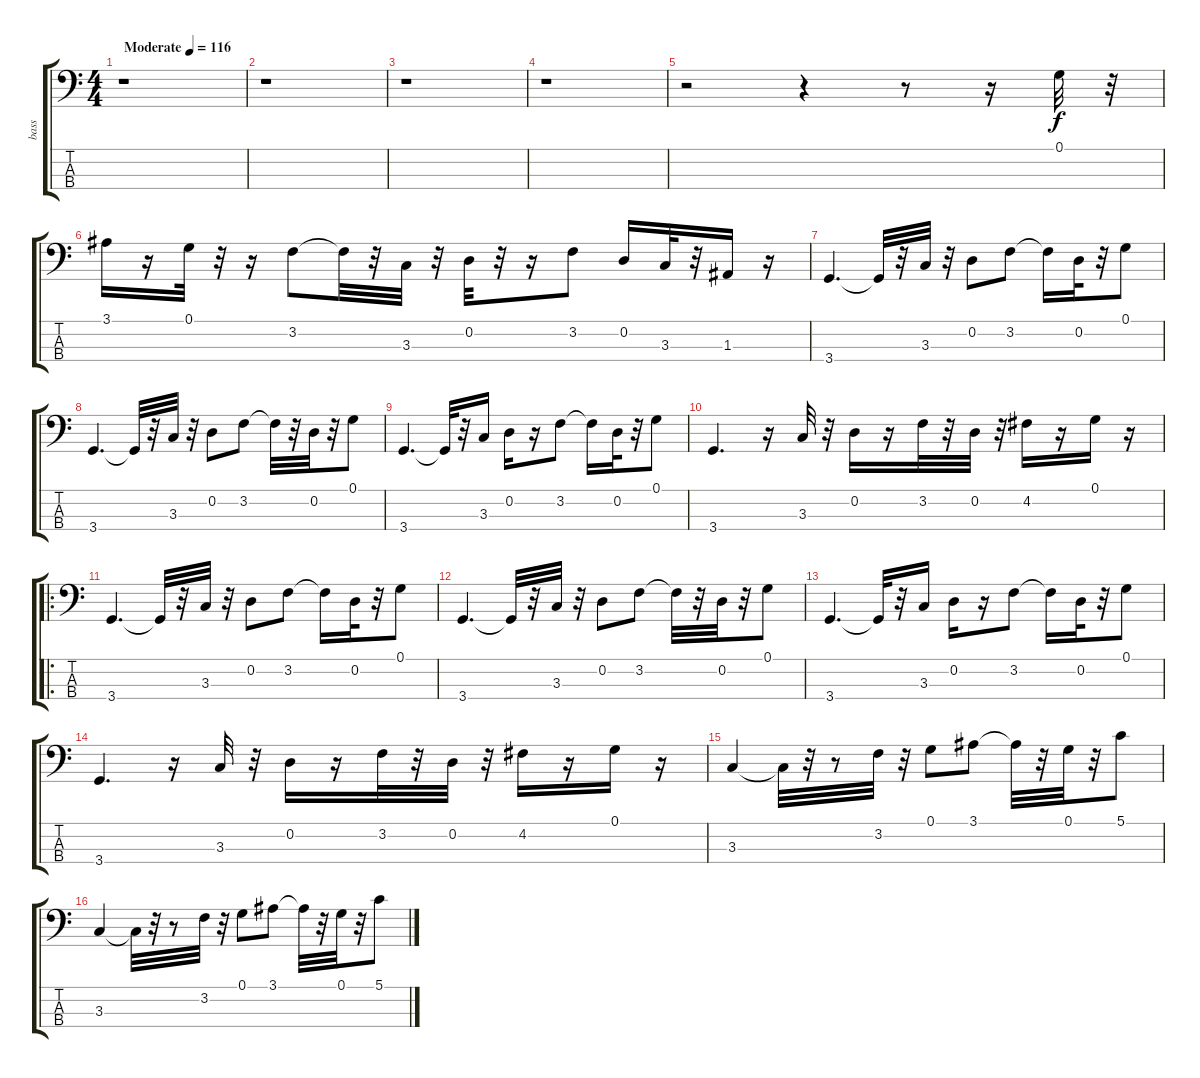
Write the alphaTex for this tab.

\track ("bass" "bass") {instrument electricbassfinger}
\staff {score tabs}
\tuning (G2 D2 A1 E1) {hide}
\ts (4 4)
\tempo (116 "Moderate")
\clef f4
\ks c
r.1{dy f instrument electricbassfinger} |
r.1 |
r.1 |
r.1 |
r.2 r.4 r.8 r.16 0.1.32 r.32 |
3.1.16 r.16 0.1.32 r.32 r.16 3.2.8 3.2{t}.32 r.32 3.3.32 r.32 0.2.32 r.32 r.16 3.2.8 0.2.16 3.3.32 r.32 1.3.16 r.16 |
3.4.4{d} 3.4{t}.32 r.32 3.3.32 r.32 0.2.8 3.2.8 3.2{t}.16 0.2.32 r.32 0.1.8 |
3.4.4{d} 3.4{t}.32 r.32 3.3.32 r.32 0.2.8 3.2.8 3.2{t}.32 r.32 0.2.32 r.32 0.1.8 |
3.4.4{d} 3.4{t}.32 r.32 3.3.16 0.2.16 r.16 3.2.8 3.2{t}.16 0.2.32 r.32 0.1.8 |
3.4.4{d} r.16 3.3.32 r.32 0.2.16 r.16 3.2.32 r.32 0.2.32 r.32 4.2.16 r.16 0.1.16 r.16 |
\ro
3.4.4{d} 3.4{t}.32 r.32 3.3.32 r.32 0.2.8 3.2.8 3.2{t}.16 0.2.32 r.32 0.1.8 |
3.4.4{d} 3.4{t}.32 r.32 3.3.32 r.32 0.2.8 3.2.8 3.2{t}.32 r.32 0.2.32 r.32 0.1.8 |
3.4.4{d} 3.4{t}.32 r.32 3.3.16 0.2.16 r.16 3.2.8 3.2{t}.16 0.2.32 r.32 0.1.8 |
3.4.4{d} r.16 3.3.32 r.32 0.2.16 r.16 3.2.32 r.32 0.2.32 r.32 4.2.16 r.16 0.1.16 r.16 |
3.3.4 3.3{t}.32 r.32 r.8 3.2.32 r.32 0.1.8 3.1.8 3.1{t}.32 r.32 0.1.32 r.32 5.1.8 |
3.3.4 3.3{t}.32 r.32 r.8 3.2.32 r.32 0.1.8 3.1.8 3.1{t}.32 r.32 0.1.32 r.32 5.1.8
